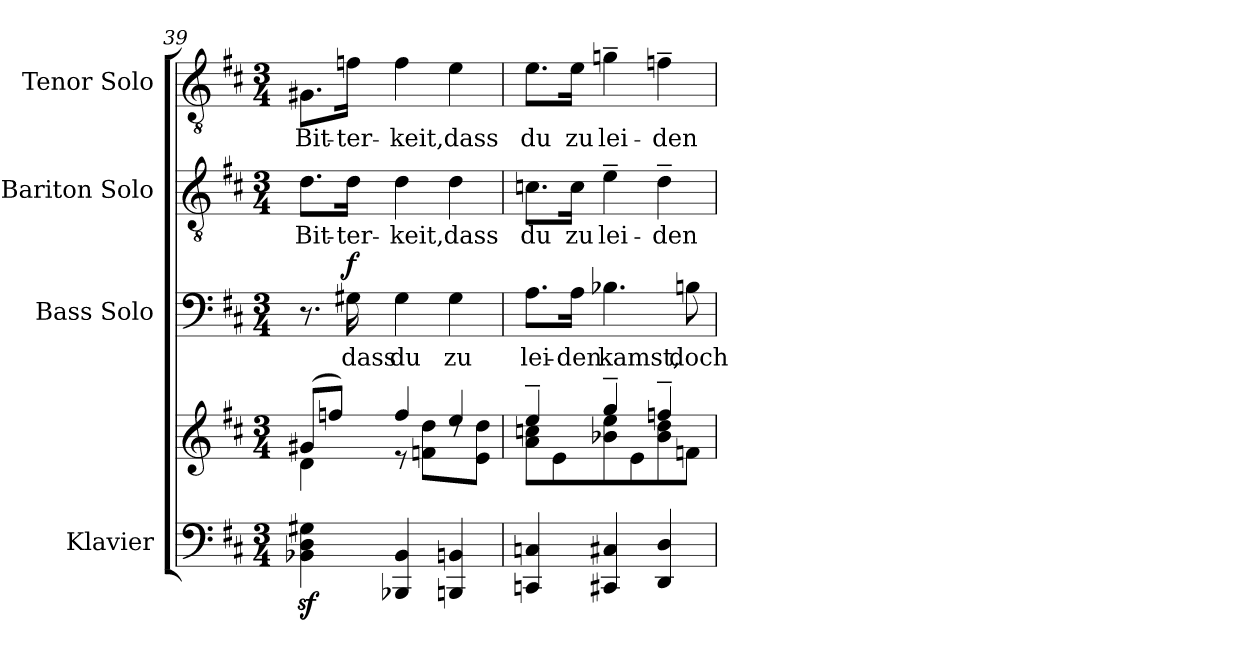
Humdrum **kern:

**kern	**kern	**kern	**text	**dynam	**kern	**text	**kern	**text
*part4	*part4	*part3	*part3	*part3	*part2	*part2	*part1	*part1
*staff5	*staff4	*staff3	*staff3	*staff3	*staff2	*staff2	*staff1	*staff1
*I"Klavier	*	*I"Bass Solo	*	*	*I"Bariton Solo	*	*I"Tenor Solo	*
*	*	*I'B S	*	*	*I'B r S	*	*I'T S	*
*clefF4	*clefG2	*clefF4	*	*	*clefGv2	*	*clefGv2	*
*k[f#c#]	*k[f#c#]	*k[f#c#]	*	*	*k[f#c#]	*	*k[f#c#]	*
*M3/4	*M3/4	*M3/4	*	*	*M3/4	*	*M3/4	*
=39	=39	=39	=39	=39	=39	=39	=39	=39
*	*^	*	*	*	*	*	*	*
!	!	!	!	!	!	!	!LO:LY:b	!	!LO:LY:b
4BB-X\z> 4D\z> 4G#X\z>	(8g#X/L	4d\	8.r	.	.	8.d\L	Bit-	8.G#X\L	Bit-
.	8ffn/J)	.	.	.	.	.	.	.	.
!	!	!	!	!LO:LY:b	!LO:DY:a	!	!LO:LY:b	!	!LO:LY:b
.	.	.	16G#X\	dass	f	16d\Jk	-ter-	16fn\Jk	-ter-
!	!	!	!	!LO:LY:b	!	!	!LO:LY:b	!	!LO:LY:b
4BBB-X/ 4BB-/	4ff/	8r	4G#\	du	.	4d\	-keit,	4f\	-keit,
.	.	8fn\ 8dd\L	.	.	.	.	.	.	.
!	!	!	!	!LO:LY:b	!	!	!LO:LY:b	!	!LO:LY:b
4BBBn/ 4BBn/	4ee/	8rdd	4G#\	zu	.	4d\	dass	4e\	dass
.	.	8e\ 8dd\J	.	.	.	.	.	.	.
=40	=40	=40	=40	=40	=40	=40	=40	=40	=40
!	!	!	!	!LO:LY:b	!	!	!LO:LY:b	!	!LO:LY:b
4CCn/ 4Cn/	4ee~/	8a\ 8ccn\L	8.A\L	lei-	.	8.cn\L	du	8.e\L	du
.	.	8e\	.	.	.	.	.	.	.
!	!	!	!	!LO:LY:b	!	!	!LO:LY:b	!	!LO:LY:b
.	.	.	16A\Jk	-den	.	16c\Jk	zu	16e\Jk	zu
!	!	!	!	!LO:LY:b	!	!	!LO:LY:b	!	!LO:LY:b
4CC#X/ 4C#X/	4gg~/	8b-X\ 8ee\	4.B-X\	kamst,	.	4e~\	lei-	4gn~\	lei-
.	.	8e\	.	.	.	.	.	.	.
!	!	!	!	!	!	!	!LO:LY:b	!	!LO:LY:b
4DD/ 4D/	4ffn~/	8b-\ 8dd\	.	.	.	4d~\	-den	4fn~\	-den
!	!	!	!	!LO:LY:b	!	!	!	!	!
.	.	8fn\J	8Bn\	doch	.	.	.	.	.
*	*v	*v	*	*	*	*	*	*	*
=	=	=	=	=	=	=	=	=
*-	*-	*-	*-	*-	*-	*-	*-	*-
